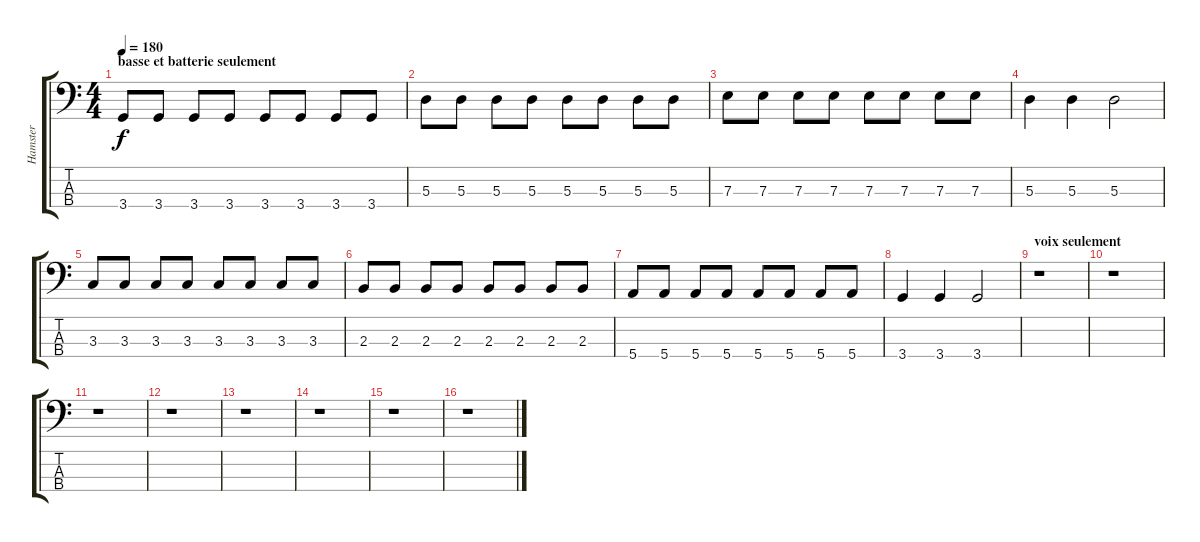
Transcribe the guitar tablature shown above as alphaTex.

\track ("Hamster" "Hamster") {instrument electricbassfinger}
\staff {score tabs}
\tuning (G2 D2 A1 E1) {hide}
\ts (4 4)
\section ("" "basse et batterie seulement")
\tempo 180
\clef f4
\ks c
3.4.8{dy f} 3.4.8 3.4.8 3.4.8 3.4.8 3.4.8 3.4.8 3.4.8 |
5.3.8 5.3.8 5.3.8 5.3.8 5.3.8 5.3.8 5.3.8 5.3.8 |
7.3.8 7.3.8 7.3.8 7.3.8 7.3.8 7.3.8 7.3.8 7.3.8 |
5.3.4 5.3.4 5.3.2 |
3.3.8 3.3.8 3.3.8 3.3.8 3.3.8 3.3.8 3.3.8 3.3.8 |
2.3.8 2.3.8 2.3.8 2.3.8 2.3.8 2.3.8 2.3.8 2.3.8 |
5.4.8 5.4.8 5.4.8 5.4.8 5.4.8 5.4.8 5.4.8 5.4.8 |
3.4.4 3.4.4 3.4.2 |
\section ("" "voix seulement")
r.1 |
r.1 |
r.1 |
r.1 |
r.1 |
r.1 |
r.1 |
r.1
